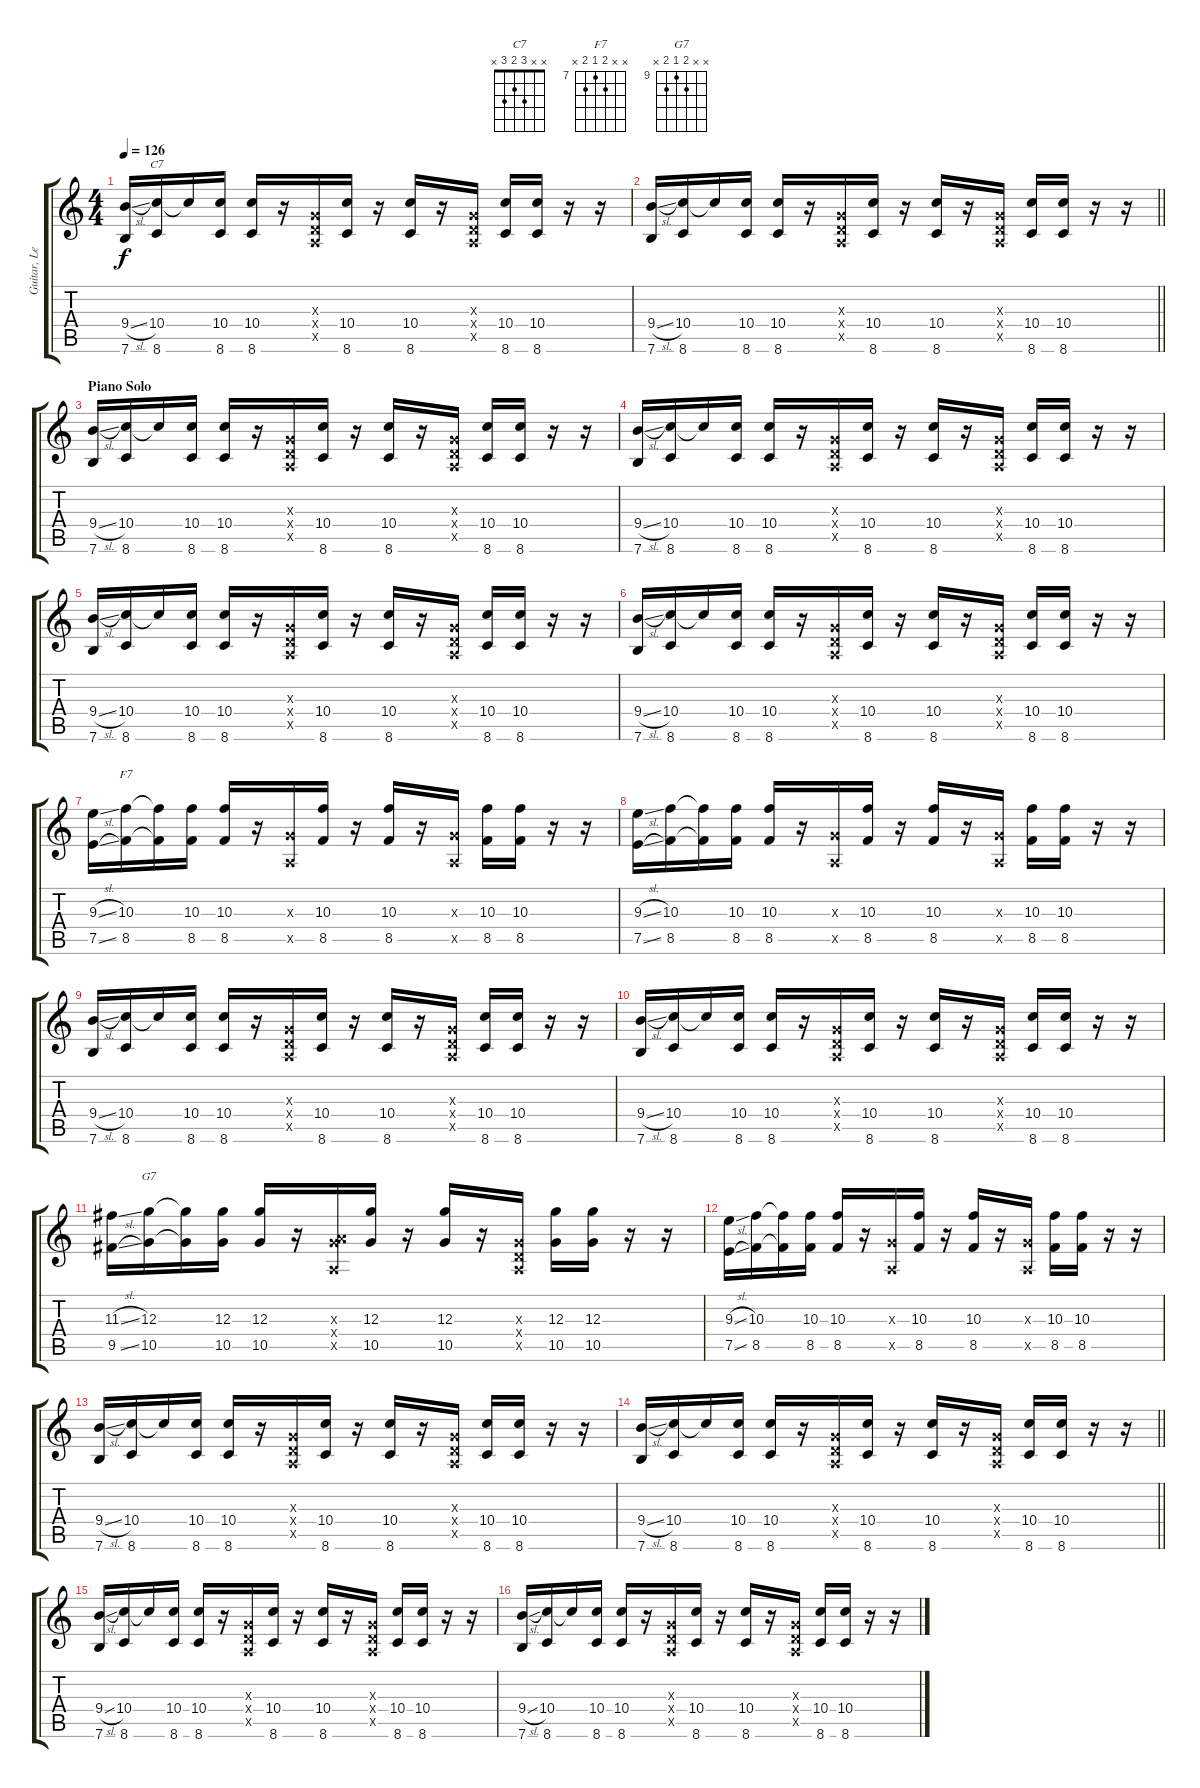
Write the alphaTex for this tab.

\track ("Guitar, Lead" "Guitar, Le") {instrument distortionguitar}
\staff {score tabs}
\tuning (E4 B3 G3 D3 A2 E2) {hide}
\chord ("C7" x x 3 2 3 x)
\chord ("F7" x x 8 7 8 x) {firstfret 7}
\chord ("G7" x x 10 9 10 x) {firstfret 9}
\ts (4 4)
\tempo 126
\clef g2
\ks c
(9.4{sl} 7.6).16{dy f} (10.4 8.6).16{ch "C7"} 10.4{t}.16 (10.4 8.6).16 (10.4 8.6).16 r.16 (0.3{x} 0.4{x} 0.5{x}).16 (10.4 8.6).16 r.16 (10.4 8.6).16 r.16 (0.3{x} 0.4{x} 0.5{x}).16 (10.4 8.6).16 (10.4 8.6).16 r.16 r.16 |
\barLineRight lightlight
(9.4{sl} 7.6).16 (10.4 8.6).16 10.4{t}.16 (10.4 8.6).16 (10.4 8.6).16 r.16 (0.3{x} 0.4{x} 0.5{x}).16 (10.4 8.6).16 r.16 (10.4 8.6).16 r.16 (0.3{x} 0.4{x} 0.5{x}).16 (10.4 8.6).16 (10.4 8.6).16 r.16 r.16 |
\section ("" "Piano Solo")
(9.4{sl} 7.6).16 (10.4 8.6).16 10.4{t}.16 (10.4 8.6).16 (10.4 8.6).16 r.16 (0.3{x} 0.4{x} 0.5{x}).16 (10.4 8.6).16 r.16 (10.4 8.6).16 r.16 (0.3{x} 0.4{x} 0.5{x}).16 (10.4 8.6).16 (10.4 8.6).16 r.16 r.16 |
(9.4{sl} 7.6).16 (10.4 8.6).16 10.4{t}.16 (10.4 8.6).16 (10.4 8.6).16 r.16 (0.3{x} 0.4{x} 0.5{x}).16 (10.4 8.6).16 r.16 (10.4 8.6).16 r.16 (0.3{x} 0.4{x} 0.5{x}).16 (10.4 8.6).16 (10.4 8.6).16 r.16 r.16 |
(9.4{sl} 7.6).16 (10.4 8.6).16 10.4{t}.16 (10.4 8.6).16 (10.4 8.6).16 r.16 (0.3{x} 0.4{x} 0.5{x}).16 (10.4 8.6).16 r.16 (10.4 8.6).16 r.16 (0.3{x} 0.4{x} 0.5{x}).16 (10.4 8.6).16 (10.4 8.6).16 r.16 r.16 |
(9.4{sl} 7.6).16 (10.4 8.6).16 10.4{t}.16 (10.4 8.6).16 (10.4 8.6).16 r.16 (0.3{x} 0.4{x} 0.5{x}).16 (10.4 8.6).16 r.16 (10.4 8.6).16 r.16 (0.3{x} 0.4{x} 0.5{x}).16 (10.4 8.6).16 (10.4 8.6).16 r.16 r.16 |
(9.3{sl} 7.5{sl}).16 (10.3 8.5).16{ch "F7"} (10.3{t} 8.5{t}).16 (10.3 8.5).16 (10.3 8.5).16 r.16 (0.3{x} 0.5{x}).16 (10.3 8.5).16 r.16 (10.3 8.5).16 r.16 (0.3{x} 0.5{x}).16 (10.3 8.5).16 (10.3 8.5).16 r.16 r.16 |
(9.3{sl} 7.5{sl}).16 (10.3 8.5).16 (10.3{t} 8.5{t}).16 (10.3 8.5).16 (10.3 8.5).16 r.16 (0.3{x} 0.5{x}).16 (10.3 8.5).16 r.16 (10.3 8.5).16 r.16 (0.3{x} 0.5{x}).16 (10.3 8.5).16 (10.3 8.5).16 r.16 r.16 |
(9.4{sl} 7.6).16 (10.4 8.6).16 10.4{t}.16 (10.4 8.6).16 (10.4 8.6).16 r.16 (0.3{x} 0.4{x} 0.5{x}).16 (10.4 8.6).16 r.16 (10.4 8.6).16 r.16 (0.3{x} 0.4{x} 0.5{x}).16 (10.4 8.6).16 (10.4 8.6).16 r.16 r.16 |
(9.4{sl} 7.6).16 (10.4 8.6).16 10.4{t}.16 (10.4 8.6).16 (10.4 8.6).16 r.16 (0.3{x} 0.4{x} 0.5{x}).16 (10.4 8.6).16 r.16 (10.4 8.6).16 r.16 (0.3{x} 0.4{x} 0.5{x}).16 (10.4 8.6).16 (10.4 8.6).16 r.16 r.16 |
(11.3{sl} 9.5{sl}).16 (12.3 10.5).16{ch "G7"} (12.3{t} 10.5{t}).16 (12.3 10.5).16 (12.3 10.5).16 r.16 (0.3{x} 7.4{x} 0.5{x}).16 (12.3 10.5).16 r.16 (12.3 10.5).16 r.16 (0.3{x} 0.4{x} 0.5{x}).16 (12.3 10.5).16 (12.3 10.5).16 r.16 r.16 |
(9.3{sl} 7.5{sl}).16 (10.3 8.5).16 (10.3{t} 8.5{t}).16 (10.3 8.5).16 (10.3 8.5).16 r.16 (0.3{x} 0.5{x}).16 (10.3 8.5).16 r.16 (10.3 8.5).16 r.16 (0.3{x} 0.5{x}).16 (10.3 8.5).16 (10.3 8.5).16 r.16 r.16 |
(9.4{sl} 7.6).16 (10.4 8.6).16 10.4{t}.16 (10.4 8.6).16 (10.4 8.6).16 r.16 (0.3{x} 0.4{x} 0.5{x}).16 (10.4 8.6).16 r.16 (10.4 8.6).16 r.16 (0.3{x} 0.4{x} 0.5{x}).16 (10.4 8.6).16 (10.4 8.6).16 r.16 r.16 |
\barLineRight lightlight
(9.4{sl} 7.6).16 (10.4 8.6).16 10.4{t}.16 (10.4 8.6).16 (10.4 8.6).16 r.16 (0.3{x} 0.4{x} 0.5{x}).16 (10.4 8.6).16 r.16 (10.4 8.6).16 r.16 (0.3{x} 0.4{x} 0.5{x}).16 (10.4 8.6).16 (10.4 8.6).16 r.16 r.16 |
(9.4{sl} 7.6).16 (10.4 8.6).16 10.4{t}.16 (10.4 8.6).16 (10.4 8.6).16 r.16 (0.3{x} 0.4{x} 0.5{x}).16 (10.4 8.6).16 r.16 (10.4 8.6).16 r.16 (0.3{x} 0.4{x} 0.5{x}).16 (10.4 8.6).16 (10.4 8.6).16 r.16 r.16 |
(9.4{sl} 7.6).16 (10.4 8.6).16 10.4{t}.16 (10.4 8.6).16 (10.4 8.6).16 r.16 (0.3{x} 0.4{x} 0.5{x}).16 (10.4 8.6).16 r.16 (10.4 8.6).16 r.16 (0.3{x} 0.4{x} 0.5{x}).16 (10.4 8.6).16 (10.4 8.6).16 r.16 r.16
